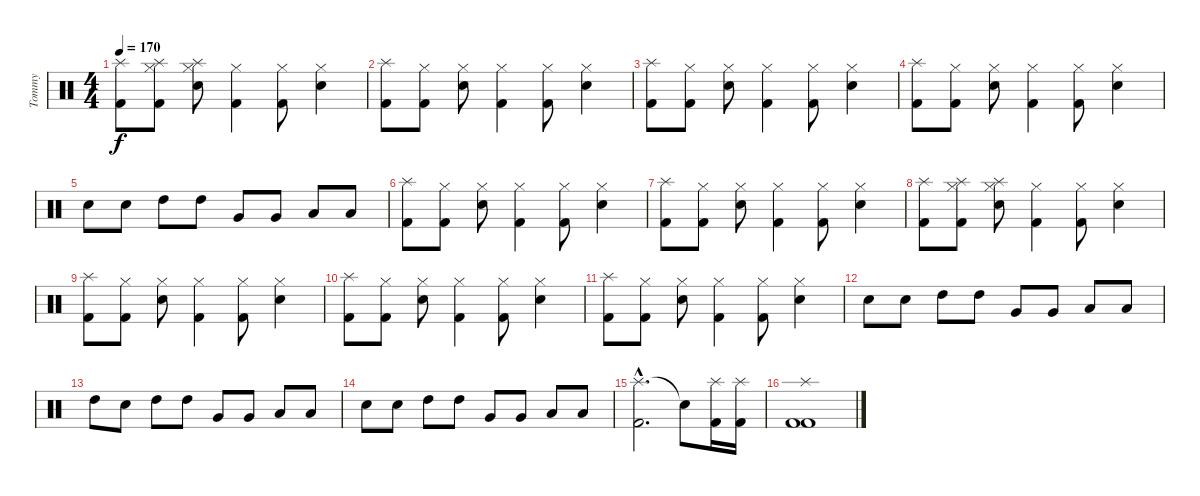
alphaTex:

\track ("Tommy" "Tommy") {instrument percussion}
\staff {score}
\articulation defaults
\ts (4 4)
\tempo 170
\clef neutral
\ks c
("Splash (hit)" "Kick (hit) 2").8{dy f} ("Splash (hit)" "Kick (hit) 2" "Hi-Hat (closed)").8 ("Splash (hit)" "Electric Snare (hit)" "Hi-Hat (closed)").8 ("Kick (hit) 2" "Hi-Hat (closed)").4 ("Kick (hit) 2" "Hi-Hat (closed)").8 ("Electric Snare (hit)" "Hi-Hat (closed)").4 |
("Splash (hit)" "Kick (hit) 2").8 ("Kick (hit) 2" "Hi-Hat (closed)").8 ("Electric Snare (hit)" "Hi-Hat (closed)").8 ("Kick (hit) 2" "Hi-Hat (closed)").4 ("Kick (hit) 2" "Hi-Hat (closed)").8 ("Electric Snare (hit)" "Hi-Hat (closed)").4 |
("Splash (hit)" "Kick (hit) 2").8 ("Kick (hit) 2" "Hi-Hat (closed)").8 ("Electric Snare (hit)" "Hi-Hat (closed)").8 ("Kick (hit) 2" "Hi-Hat (closed)").4 ("Kick (hit) 2" "Hi-Hat (closed)").8 ("Electric Snare (hit)" "Hi-Hat (closed)").4 |
("Splash (hit)" "Kick (hit) 2").8 ("Kick (hit) 2" "Hi-Hat (closed)").8 ("Electric Snare (hit)" "Hi-Hat (closed)").8 ("Kick (hit) 2" "Hi-Hat (closed)").4 ("Kick (hit) 2" "Hi-Hat (closed)").8 ("Electric Snare (hit)" "Hi-Hat (closed)").4 |
"Snare (hit) 2".8 "Snare (hit) 2".8 "High Tom (hit)".8 "High Tom (hit)".8 "Very Low Tom (hit)".8 "Very Low Tom (hit)".8 "Low Floor Tom (hit)".8 "Low Floor Tom (hit)".8 |
("Splash (hit)" "Kick (hit) 2").8 ("Kick (hit) 2" "Hi-Hat (closed)").8 ("Electric Snare (hit)" "Hi-Hat (closed)").8 ("Kick (hit) 2" "Hi-Hat (closed)").4 ("Kick (hit) 2" "Hi-Hat (closed)").8 ("Electric Snare (hit)" "Hi-Hat (closed)").4 |
("Splash (hit)" "Kick (hit) 2").8 ("Kick (hit) 2" "Hi-Hat (closed)").8 ("Electric Snare (hit)" "Hi-Hat (closed)").8 ("Kick (hit) 2" "Hi-Hat (closed)").4 ("Kick (hit) 2" "Hi-Hat (closed)").8 ("Electric Snare (hit)" "Hi-Hat (closed)").4 |
("Splash (hit)" "Kick (hit) 2").8 ("Splash (hit)" "Kick (hit) 2" "Hi-Hat (closed)").8 ("Splash (hit)" "Electric Snare (hit)" "Hi-Hat (closed)").8 ("Kick (hit) 2" "Hi-Hat (closed)").4 ("Kick (hit) 2" "Hi-Hat (closed)").8 ("Electric Snare (hit)" "Hi-Hat (closed)").4 |
("Splash (hit)" "Kick (hit) 2").8 ("Kick (hit) 2" "Hi-Hat (closed)").8 ("Electric Snare (hit)" "Hi-Hat (closed)").8 ("Kick (hit) 2" "Hi-Hat (closed)").4 ("Kick (hit) 2" "Hi-Hat (closed)").8 ("Electric Snare (hit)" "Hi-Hat (closed)").4 |
("Splash (hit)" "Kick (hit) 2").8 ("Kick (hit) 2" "Hi-Hat (closed)").8 ("Electric Snare (hit)" "Hi-Hat (closed)").8 ("Kick (hit) 2" "Hi-Hat (closed)").4 ("Kick (hit) 2" "Hi-Hat (closed)").8 ("Electric Snare (hit)" "Hi-Hat (closed)").4 |
("Splash (hit)" "Kick (hit) 2").8 ("Kick (hit) 2" "Hi-Hat (closed)").8 ("Electric Snare (hit)" "Hi-Hat (closed)").8 ("Kick (hit) 2" "Hi-Hat (closed)").4 ("Kick (hit) 2" "Hi-Hat (closed)").8 ("Electric Snare (hit)" "Hi-Hat (closed)").4 |
"Snare (hit) 2".8 "Snare (hit) 2".8 "High Tom (hit)".8 "High Tom (hit)".8 "Very Low Tom (hit)".8 "Very Low Tom (hit)".8 "Low Floor Tom (hit)".8 "Low Floor Tom (hit)".8 |
"High Tom (hit)".8 "Snare (hit) 2".8 "High Tom (hit)".8 "High Tom (hit)".8 "Very Low Tom (hit)".8 "Very Low Tom (hit)".8 "Low Floor Tom (hit)".8 "Low Floor Tom (hit)".8 |
"Snare (hit) 2".8 "Snare (hit) 2".8 "High Tom (hit)".8 "High Tom (hit)".8 "Very Low Tom (hit)".8 "Very Low Tom (hit)".8 "Low Floor Tom (hit)".8 "Low Floor Tom (hit)".8 |
("Splash (hit)"{hac} "Kick (hit) 2"{hac}).2{d} "Snare (hit)"{t}.8 ("Splash (hit)" "Kick (hit) 2").16 ("Splash (hit)" "Kick (hit) 2").16 |
("Splash (hit)" "Kick (hit) 2" "Kick (hit) 2").1
